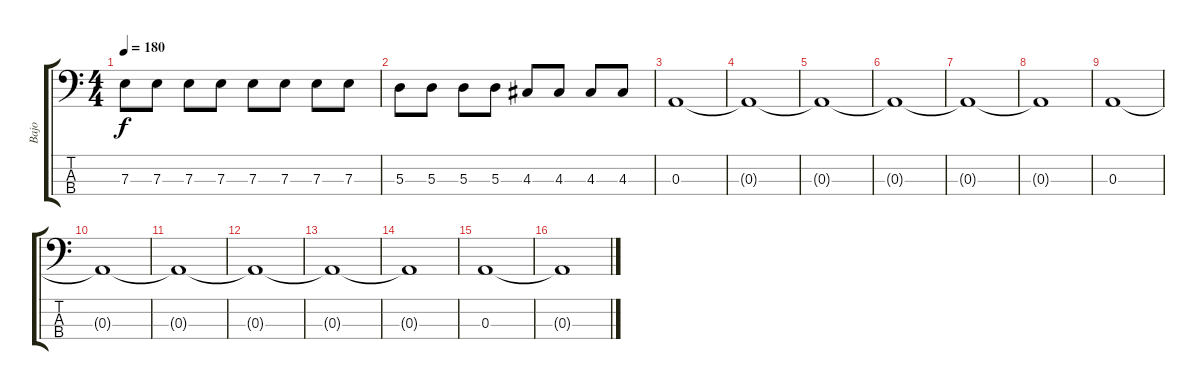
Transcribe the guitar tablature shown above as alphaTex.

\track ("Bajo" "Bajo") {instrument electricbasspick}
\staff {score tabs}
\tuning (G2 D2 A1 E1) {hide}
\ts (4 4)
\tempo 180
\clef f4
\ks c
7.3.8{dy f} 7.3.8 7.3.8 7.3.8 7.3.8 7.3.8 7.3.8 7.3.8 |
5.3.8 5.3.8 5.3.8 5.3.8 4.3.8 4.3.8 4.3.8 4.3.8 |
0.3.1 |
0.3{t}.1 |
0.3{t}.1 |
0.3{t}.1 |
0.3{t}.1 |
0.3{t}.1 |
0.3.1 |
0.3{t}.1 |
0.3{t}.1 |
0.3{t}.1 |
0.3{t}.1 |
0.3{t}.1 |
0.3.1 |
0.3{t}.1
